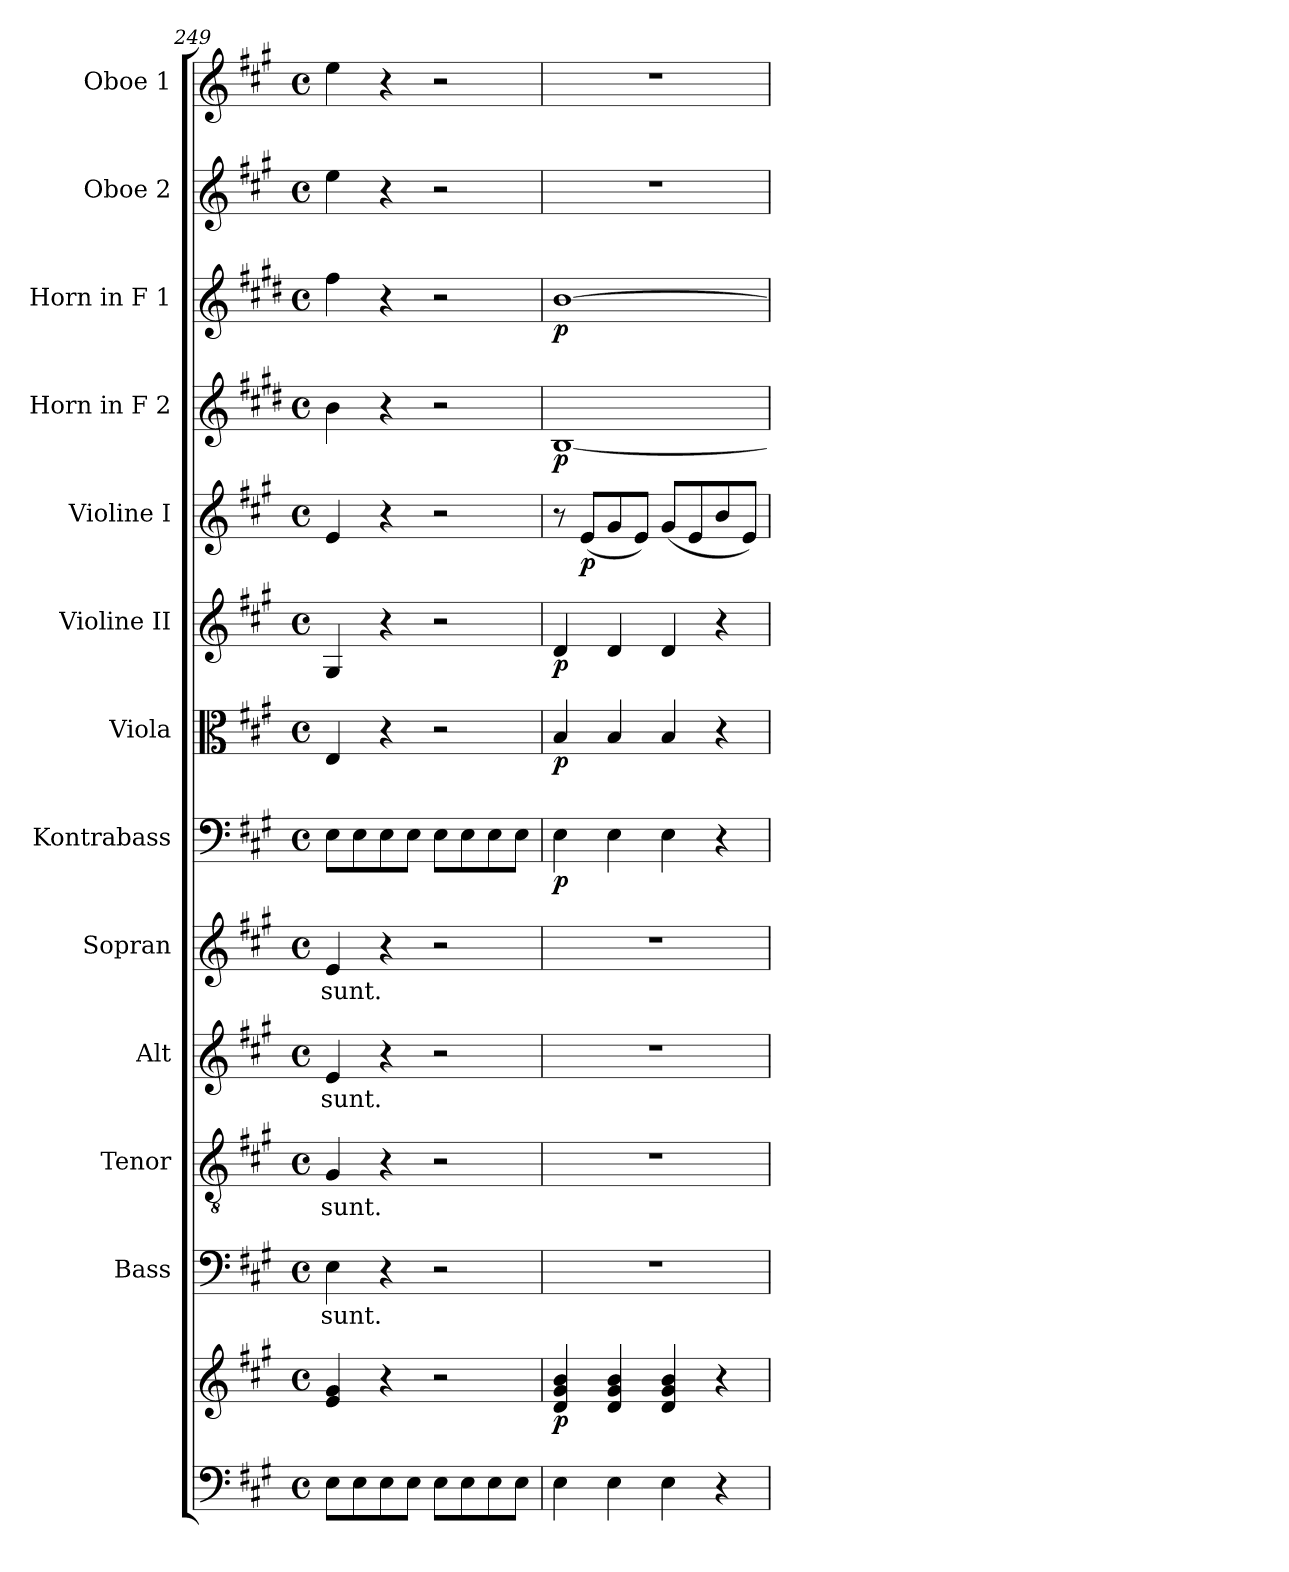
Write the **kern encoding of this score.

**kern	**kern	**dynam	**kern	**text	**kern	**text	**kern	**text	**kern	**text	**kern	**dynam	**kern	**dynam	**kern	**dynam	**kern	**dynam	**kern	**dynam	**kern	**dynam	**kern	**kern
*part13	*part13	*part13	*part12	*part12	*part11	*part11	*part10	*part10	*part9	*part9	*part8	*part8	*part7	*part7	*part6	*part6	*part5	*part5	*part4	*part4	*part3	*part3	*part2	*part1
*staff14	*staff13	*staff13/14	*staff12	*staff12	*staff11	*staff11	*staff10	*staff10	*staff9	*staff9	*staff8	*staff8	*staff7	*staff7	*staff6	*staff6	*staff5	*staff5	*staff4	*staff4	*staff3	*staff3	*staff2	*staff1
*	*	*	*I"Bass	*	*I"Tenor	*	*I"Alt	*	*I"Sopran	*	*I"Kontrabass	*	*I"Viola	*	*I"Violine II	*	*I"Violine I	*	*I"Horn in F 2	*	*I"Horn in F 1	*	*I"Oboe 2	*I"Oboe 1
*	*	*	*I'B.	*	*I'T.	*	*I'A.	*	*I'S.	*	*I'Kb.	*	*I'Vla.	*	*I'Vl. II	*	*I'Vl. I	*	*	*	*	*	*I'Ob.. 2	*I'Ob. 1
*clefF4	*clefG2	*	*clefF4	*	*clefGv2	*	*clefG2	*	*clefG2	*	*clefF4	*	*clefC3	*	*clefG2	*	*clefG2	*	*clefG2	*	*clefG2	*	*clefG2	*clefG2
*	*	*	*	*	*	*	*	*	*	*	*ITrd7c12	*	*	*	*	*	*	*	*ITrd4c7	*	*ITrd4c7	*	*	*
*k[f#c#g#]	*k[f#c#g#]	*	*k[f#c#g#]	*	*k[f#c#g#]	*	*k[f#c#g#]	*	*k[f#c#g#]	*	*k[f#c#g#]	*	*k[f#c#g#]	*	*k[f#c#g#]	*	*k[f#c#g#]	*	*k[f#c#g#]	*	*k[f#c#g#]	*	*k[f#c#g#]	*k[f#c#g#]
*A:	*A:	*	*A:	*	*A:	*	*A:	*	*A:	*	*A:	*	*A:	*	*A:	*	*A:	*	*A:	*	*A:	*	*A:	*A:
*M4/4	*M4/4	*	*M4/4	*	*M4/4	*	*M4/4	*	*M4/4	*	*M4/4	*	*M4/4	*	*M4/4	*	*M4/4	*	*M4/4	*	*M4/4	*	*M4/4	*M4/4
*met(c)	*met(c)	*	*met(c)	*	*met(c)	*	*met(c)	*	*met(c)	*	*met(c)	*	*met(c)	*	*met(c)	*	*met(c)	*	*met(c)	*	*met(c)	*	*met(c)	*met(c)
=249	=249	=249	=249	=249	=249	=249	=249	=249	=249	=249	=249	=249	=249	=249	=249	=249	=249	=249	=249	=249	=249	=249	=249	=249
!	!	!	!	!LO:LY:b	!	!LO:LY:b	!	!LO:LY:b	!	!LO:LY:b	!	!	!	!	!	!	!	!	!	!	!	!	!	!
8E\L	4e/ 4g#/	.	4E\	sunt.	4G#/	sunt.	4e/	sunt.	4e/	sunt.	8EE\L	.	4E/	.	4G#/	.	4e/	.	4e\	.	4b\	.	4ee\	4ee\
8E\	.	.	.	.	.	.	.	.	.	.	8EE\	.	.	.	.	.	.	.	.	.	.	.	.	.
8E\	4r	.	4r	.	4r	.	4r	.	4r	.	8EE\	.	4r	.	4r	.	4r	.	4r	.	4r	.	4r	4r
8E\J	.	.	.	.	.	.	.	.	.	.	8EE\J	.	.	.	.	.	.	.	.	.	.	.	.	.
8E\L	2r	.	2r	.	2r	.	2r	.	2r	.	8EE\L	.	2r	.	2r	.	2r	.	2r	.	2r	.	2r	2r
8E\	.	.	.	.	.	.	.	.	.	.	8EE\	.	.	.	.	.	.	.	.	.	.	.	.	.
8E\	.	.	.	.	.	.	.	.	.	.	8EE\	.	.	.	.	.	.	.	.	.	.	.	.	.
8E\J	.	.	.	.	.	.	.	.	.	.	8EE\J	.	.	.	.	.	.	.	.	.	.	.	.	.
=250	=250	=250	=250	=250	=250	=250	=250	=250	=250	=250	=250	=250	=250	=250	=250	=250	=250	=250	=250	=250	=250	=250	=250	=250
!	!	!LO:DY:b	!	!	!	!	!	!	!	!	!	!LO:DY:b	!	!LO:DY:b	!	!LO:DY:b	!	!	!	!LO:DY:b	!	!LO:DY:b	!	!
4E\	4d/ 4g#/ 4b/	p	1r	.	1r	.	1r	.	1r	.	4EE\	p	4B/	p	4d/	p	8r	.	[1E	p	[1e	p	1r	1r
!	!	!	!	!	!	!	!	!	!	!	!	!	!	!	!	!	!	!LO:DY:b	!	!	!	!	!	!
.	.	.	.	.	.	.	.	.	.	.	.	.	.	.	.	.	(<8e/L	p	.	.	.	.	.	.
4E\	4d/ 4g#/ 4b/	.	.	.	.	.	.	.	.	.	4EE\	.	4B/	.	4d/	.	8g#/	.	.	.	.	.	.	.
.	.	.	.	.	.	.	.	.	.	.	.	.	.	.	.	.	8e/J)	.	.	.	.	.	.	.
4E\	4d/ 4g#/ 4b/	.	.	.	.	.	.	.	.	.	4EE\	.	4B/	.	4d/	.	(<8g#/L	.	.	.	.	.	.	.
.	.	.	.	.	.	.	.	.	.	.	.	.	.	.	.	.	8e/	.	.	.	.	.	.	.
4r	4r	.	.	.	.	.	.	.	.	.	4r	.	4r	.	4r	.	8b/	.	.	.	.	.	.	.
.	.	.	.	.	.	.	.	.	.	.	.	.	.	.	.	.	8e/J)	.	.	.	.	.	.	.
=	=	=	=	=	=	=	=	=	=	=	=	=	=	=	=	=	=	=	=	=	=	=	=	=
*-	*-	*-	*-	*-	*-	*-	*-	*-	*-	*-	*-	*-	*-	*-	*-	*-	*-	*-	*-	*-	*-	*-	*-	*-
